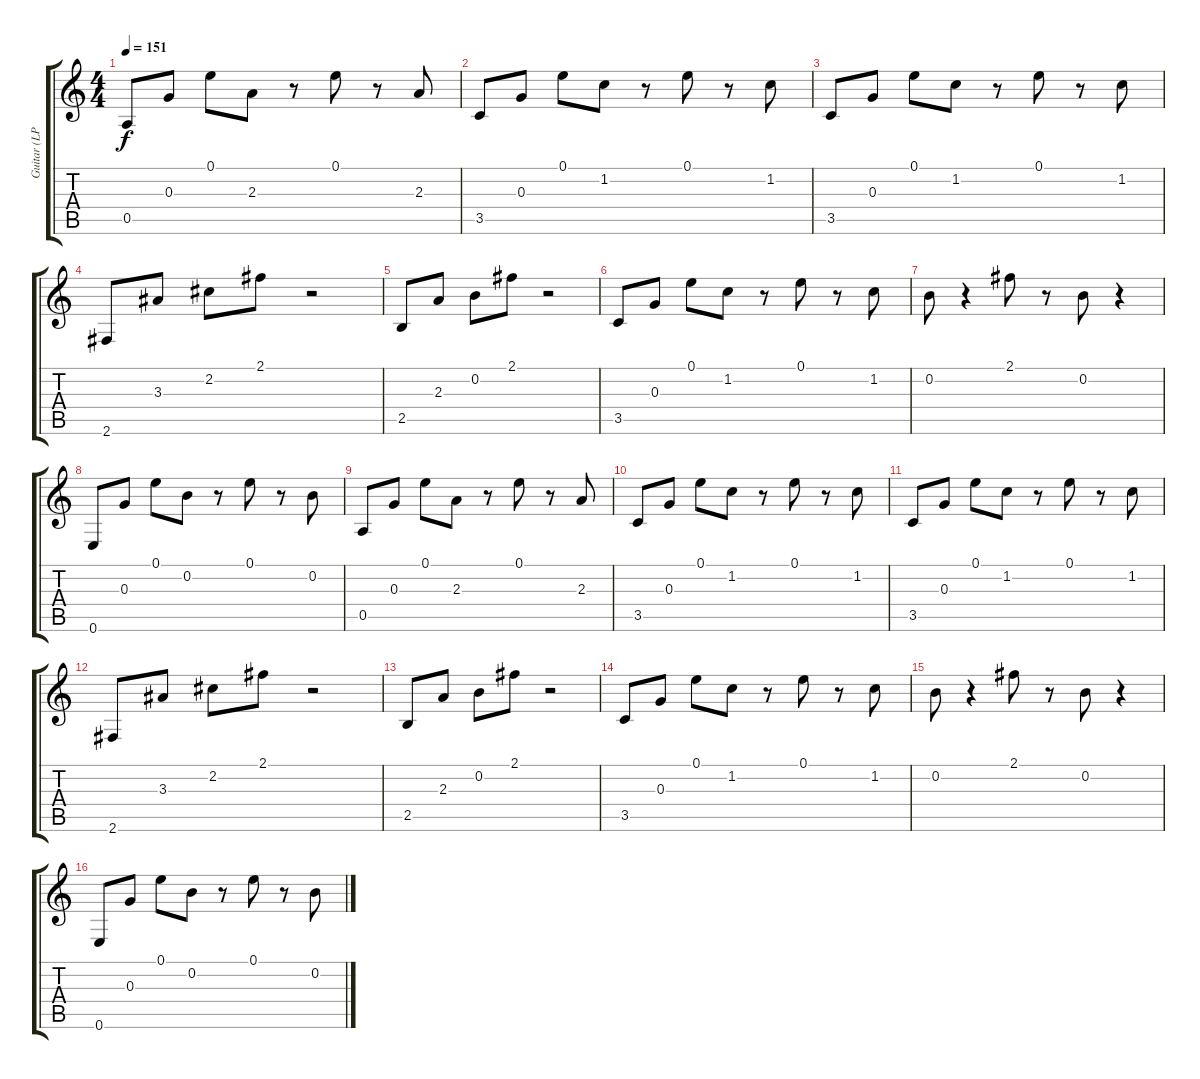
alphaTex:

\track ("Guitar (LP)" "Guitar (LP") {instrument electricguitarclean}
\staff {score tabs}
\tuning (E4 B3 G3 D3 A2 E2) {hide}
\ts (4 4)
\tempo 151
\clef g2
\ks c
0.5.8{dy f} 0.3.8 0.1.8 2.3.8 r.8 0.1.8 r.8 2.3.8 |
3.5.8 0.3.8 0.1.8 1.2.8 r.8 0.1.8 r.8 1.2.8 |
3.5.8 0.3.8 0.1.8 1.2.8 r.8 0.1.8 r.8 1.2.8 |
2.6.8 3.3.8 2.2.8 2.1.8 r.2 |
2.5.8 2.3.8 0.2.8 2.1.8 r.2 |
3.5.8 0.3.8 0.1.8 1.2.8 r.8 0.1.8 r.8 1.2.8 |
0.2.8 r.4 2.1.8 r.8 0.2.8 r.4 |
0.6.8 0.3.8 0.1.8 0.2.8 r.8 0.1.8 r.8 0.2.8 |
0.5.8 0.3.8 0.1.8 2.3.8 r.8 0.1.8 r.8 2.3.8 |
3.5.8 0.3.8 0.1.8 1.2.8 r.8 0.1.8 r.8 1.2.8 |
3.5.8 0.3.8 0.1.8 1.2.8 r.8 0.1.8 r.8 1.2.8 |
2.6.8 3.3.8 2.2.8 2.1.8 r.2 |
2.5.8 2.3.8 0.2.8 2.1.8 r.2 |
3.5.8 0.3.8 0.1.8 1.2.8 r.8 0.1.8 r.8 1.2.8 |
0.2.8 r.4 2.1.8 r.8 0.2.8 r.4 |
0.6.8 0.3.8 0.1.8 0.2.8 r.8 0.1.8 r.8 0.2.8
